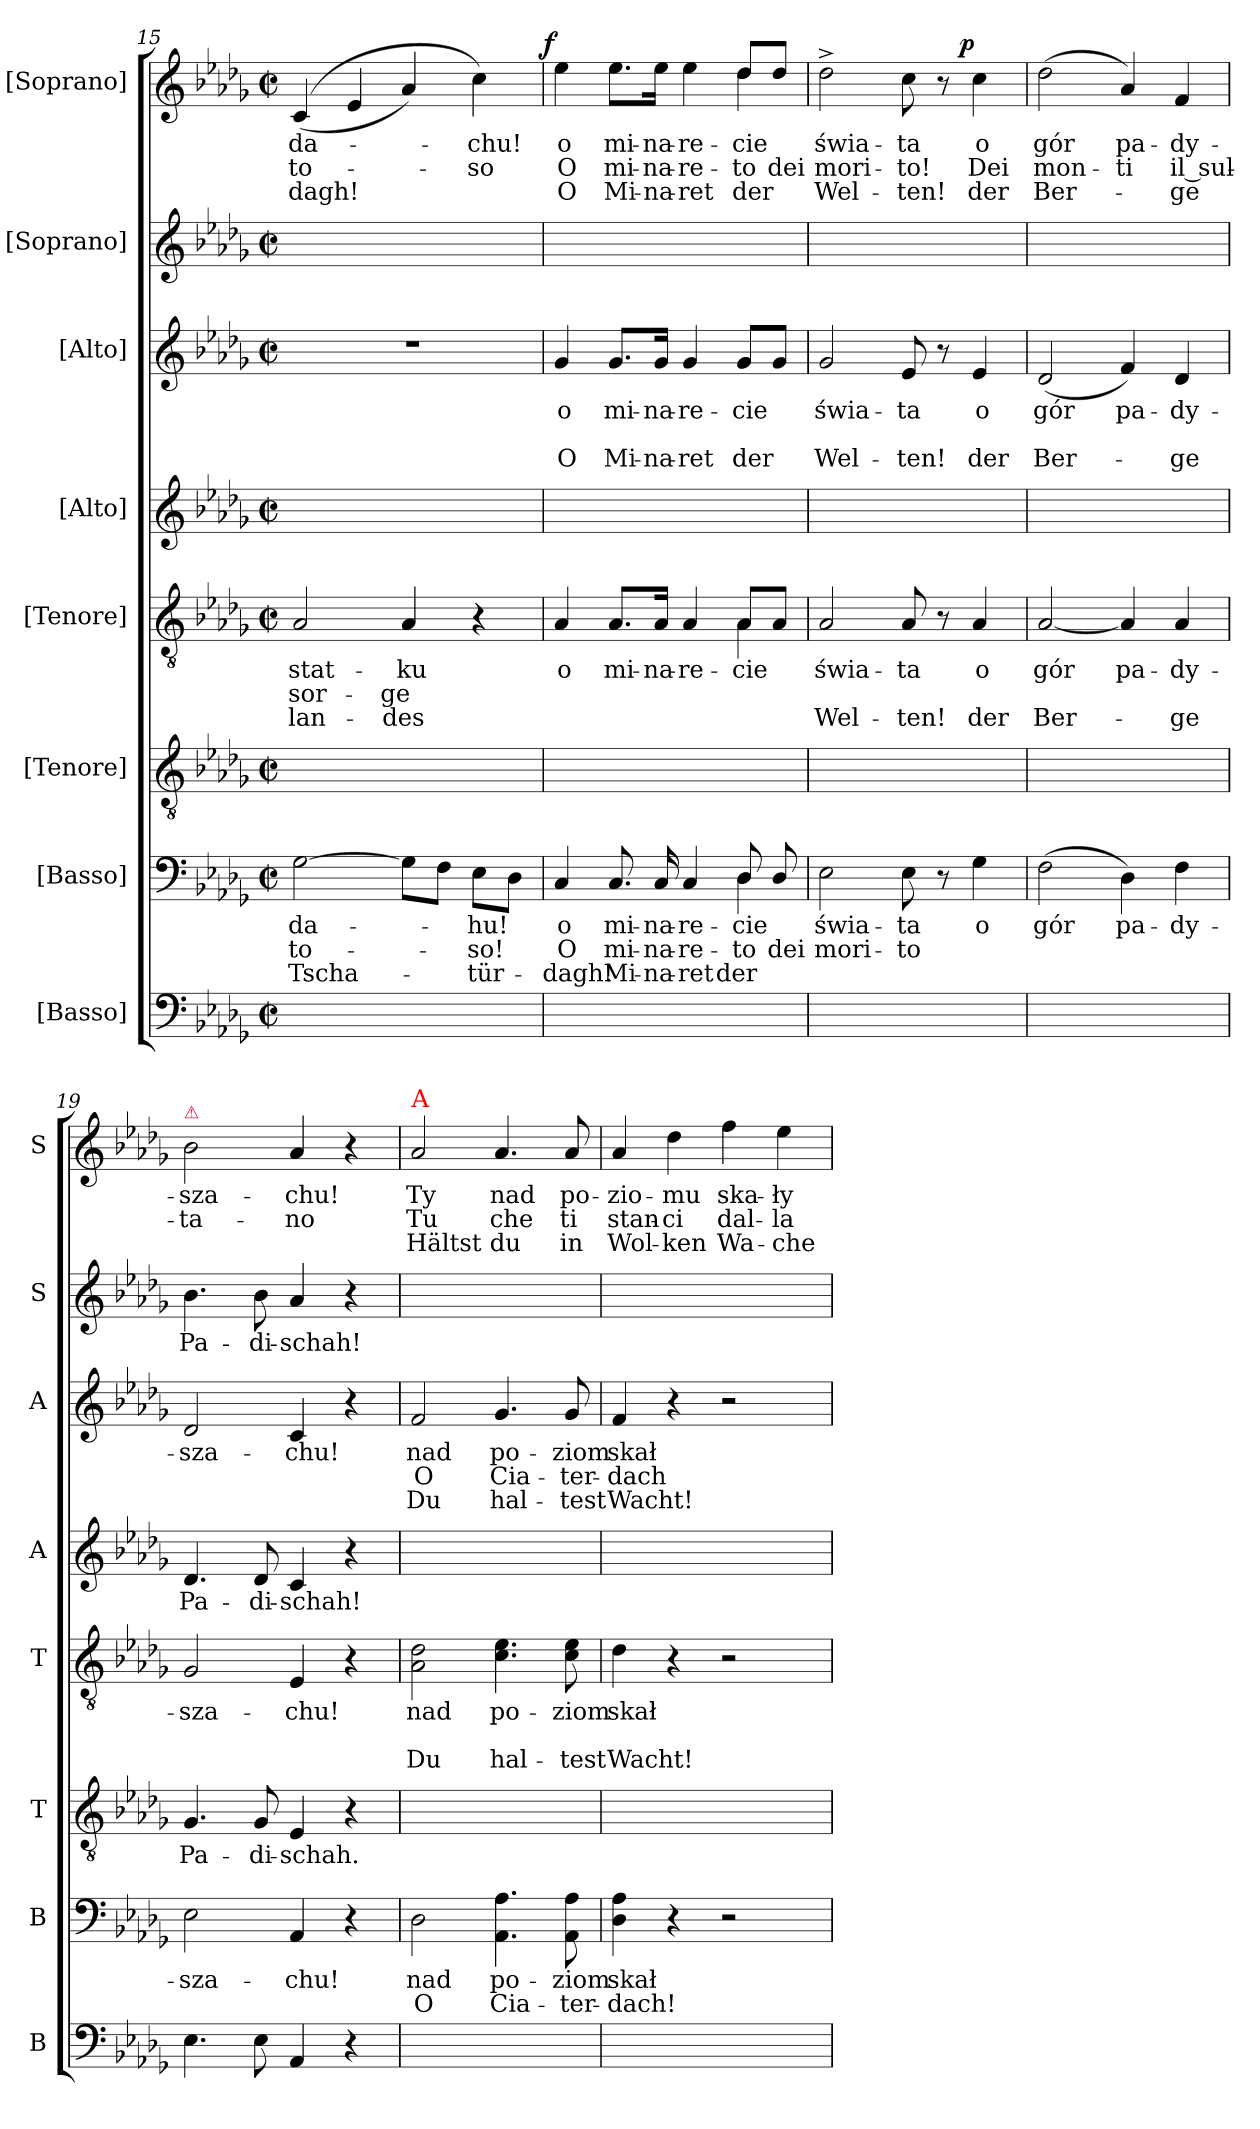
**kern	**kern	**text	**text	**text	**kern	**text	**kern	**text	**text	**text	**kern	**text	**kern	**text	**text	**text	**kern	**text	**kern	**text	**text	**text	**dynam
*part8	*part7	*part7	*part7	*part7	*part6	*part6	*part5	*part5	*part5	*part5	*part4	*part4	*part3	*part3	*part3	*part3	*part2	*part2	*part1	*part1	*part1	*part1	*part1
*staff8	*staff7	*staff7	*staff7	*staff7	*staff6	*staff6	*staff5	*staff5	*staff5	*staff5	*staff4	*staff4	*staff3	*staff3	*staff3	*staff3	*staff2	*staff2	*staff1	*staff1	*staff1	*staff1	*staff1
*I"[Basso]	*I"[Basso]	*	*	*	*I"[Tenore]	*	*I"[Tenore]	*	*	*	*I"[Alto]	*	*I"[Alto]	*	*	*	*I"[Soprano]	*	*I"[Soprano]	*	*	*	*
*I'B	*I'B	*	*	*	*I'T	*	*I'T	*	*	*	*I'A	*	*I'A	*	*	*	*I'S	*	*I'S	*	*	*	*
*clefF4	*clefF4	*	*	*	*clefGv2	*	*clefGv2	*	*	*	*clefG2	*	*clefG2	*	*	*	*clefG2	*	*clefG2	*	*	*	*
*k[b-e-a-d-g-]	*k[b-e-a-d-g-]	*	*	*	*k[b-e-a-d-g-]	*	*k[b-e-a-d-g-]	*	*	*	*k[b-e-a-d-g-]	*	*k[b-e-a-d-g-]	*	*	*	*k[b-e-a-d-g-]	*	*k[b-e-a-d-g-]	*	*	*	*
*M2/2	*M2/2	*	*	*	*M2/2	*	*M2/2	*	*	*	*M2/2	*	*M2/2	*	*	*	*M2/2	*	*M2/2	*	*	*	*
*met(c|)	*met(c|)	*	*	*	*met(c|)	*	*met(c|)	*	*	*	*met(c|)	*	*met(c|)	*	*	*	*met(c|)	*	*met(c|)	*	*	*	*
=15	=15	=15	=15	=15	=15	=15	=15	=15	=15	=15	=15	=15	=15	=15	=15	=15	=15	=15	=15	=15	=15	=15	=15
!	!	!	!LO:LY:color=red	!	!	!	!	!	!LO:LY:color=red	!	!	!	!	!	!	!	!	!	!	!	!LO:LY:color=red	!	!
1ryy	[2G-\	-da-	-to-	Tscha-	1ryy	.	2A-/	stat-	sor-	lan-	1ryy	.	1r	.	.	.	1ryy	.	(<(>4c/	-da-	-to-	-dagh!	.
.	.	.	.	.	.	.	.	.	.	.	.	.	.	.	.	.	.	.	4e-/	.	.	.	.
!	!	!	!	!	!	!	!	!	!LO:LY:color=red	!	!	!	!	!	!	!	!	!	!	!	!	!	!
.	8G-\L]	.	.	.	.	.	4A-/	-ku	-ge	-des	.	.	.	.	.	.	.	.	4a-/)	.	.	.	.
.	8F\J	.	.	.	.	.	.	.	.	.	.	.	.	.	.	.	.	.	.	.	.	.	.
!	!	!	!LO:LY:color=red	!	!	!	!	!	!	!	!	!	!	!	!	!	!	!	!	!	!LO:LY:color=red	!	!
.	8E-\L	-hu!	-so!	-tür-	.	.	4r	.	.	.	.	.	.	.	.	.	.	.	4cc\)	-chu!	-so	.	.
.	8D-\J	.	.	.	.	.	.	.	.	.	.	.	.	.	.	.	.	.	.	.	.	.	.
=16	=16	=16	=16	=16	=16	=16	=16	=16	=16	=16	=16	=16	=16	=16	=16	=16	=16	=16	=16	=16	=16	=16	=16
!	!	!	!LO:LY:color=red	!	!	!	!	!	!	!	!	!	!	!	!	!	!	!	!	!	!LO:LY:color=red	!	!LO:DY:a:rj
*	*^	*	*	*	*	*	*^	*	*	*	*	*	*^	*	*	*	*	*	*^	*	*	*	*
1ryy	4C/	2.ryy	o	O	-dagh!	1ryy	.	4A-/	2.ryy	o	.	.	1ryy	.	4g-/	2ryy	o	.	O	1ryy	.	4ee-\	4ryy	o	O	O	f
!	!	!	!	!LO:LY:color=red	!	!	!	!	!	!	!	!	!	!	!	!	!	!	!	!	!	!	!	!	!LO:LY:color=red	!	!
.	8.C/	.	mi-	mi-	Mi-	.	.	8.A-/L	.	mi-	.	.	.	.	8.g-/L	.	mi-	.	Mi-	.	.	8.ee-\L	4ryy	mi-	mi-	Mi-	.
!	!	!	!	!LO:LY:color=red	!	!	!	!	!	!	!	!	!	!	!	!	!	!	!	!	!	!	!	!	!LO:LY:color=red	!	!
.	16C/	.	-na-	-na-	-na-	.	.	16A-/Jk	.	-na-	.	.	.	.	16g-/Jk	.	-na-	.	-na-	.	.	16ee-\Jk	.	-na-	-na-	-na-	.
!	!	!	!	!LO:LY:color=red	!	!	!	!	!	!	!	!	!	!	!	!	!	!	!	!	!	!	!	!	!LO:LY:color=red	!	!
.	4C/	.	-re-	-re-	-ret	.	.	4A-/	.	-re-	.	.	.	.	4g-/	4ryy	-re-	.	-ret	.	.	4ee-\	4ryy	-re-	-re-	-ret	.
!	!	!	!	!LO:LY:color=red	!	!	!	!	!	!	!	!	!	!	!	!	!	!	!	!	!	!	!	!	!LO:LY:color=red	!	!
.	4D-\	8D-i/	-cie	-to	der	.	.	4A-\	8A-/L	-cie	.	.	.	.	4g-/	8g-i/L	-cie	.	der	.	.	4dd-\	8dd-i/L	-cie	-to	der	.
!	!	!	!	!LO:LY:color=red	!	!	!	!	!	!	!	!	!	!	!	!	!	!	!	!	!	!	!	!	!LO:LY:color=red	!	!
.	.	8D-i/	.	dei	.	.	.	.	8A-/J	.	.	.	.	.	.	8g-i/J	.	.	.	.	.	.	8dd-i/J	.	dei	.	.
=17	=17	=17	=17	=17	=17	=17	=17	=17	=17	=17	=17	=17	=17	=17	=17	=17	=17	=17	=17	=17	=17	=17	=17	=17	=17	=17	=17
!	!	!	!	!LO:LY:color=red	!	!	!	!	!	!	!	!	!	!	!	!	!	!	!	!	!	!	!	!	!LO:LY:color=red	!	!
*	*v	*v	*	*	*	*	*	*v	*v	*	*	*	*	*	*v	*v	*	*	*	*	*	*v	*v	*	*	*	*
1ryy	2E-\	świa-	mori-	.	1ryy	.	2A-/	świa-	.	Wel-	1ryy	.	2g-/	świa-	.	Wel-	1ryy	.	2dd-^>\	świa-	mori-	Wel-	.
!	!	!	!LO:LY:color=red	!	!	!	!	!	!	!	!	!	!	!	!	!	!	!	!	!	!LO:LY:color=red	!	!
.	8E-\	-ta	-to	.	.	.	8A-/	-ta	.	-ten!	.	.	8e-/	-ta	.	-ten!	.	.	8cc\	-ta	-to!	-ten!	.
.	8r	.	.	.	.	.	8r	.	.	.	.	.	8r	.	.	.	.	.	8r	.	.	.	.
!	!	!	!	!	!	!	!	!	!	!	!	!	!	!	!	!	!	!	!	!	!LO:LY:color=red	!	!LO:DY:a:rj
.	4G-\	o	.	.	.	.	4A-/	o	.	der	.	.	4e-/	o	.	der	.	.	4cc\	o	Dei	der	p
=18	=18	=18	=18	=18	=18	=18	=18	=18	=18	=18	=18	=18	=18	=18	=18	=18	=18	=18	=18	=18	=18	=18	=18
!	!	!	!	!	!	!	!	!	!	!	!	!	!	!	!	!	!	!	!	!	!LO:LY:color=red	!	!
1ryy	(>2F\	gór	.	.	1ryy	.	[2A-/	gór	.	Ber-	1ryy	.	(<2d-/	gór	.	Ber-	1ryy	.	(2dd-\	gór	mon-	Ber-	.
!	!	!	!	!	!	!	!	!	!	!	!	!	!	!	!	!	!	!	!	!	!LO:LY:color=red	!	!
.	4D-\)	pa-	.	.	.	.	4A-/]	pa-	.	.	.	.	4f/)	pa-	.	.	.	.	4a-/)	pa-	-ti	.	.
!	!	!	!	!	!	!	!	!	!	!	!	!	!	!	!	!	!	!	!	!	!LO:LY:color=red	!	!
.	4F\	-dy-	.	.	.	.	4A-/	-dy-	.	-ge	.	.	4d-/	-dy-	.	-ge	.	.	4f/	-dy-	il sul-	-ge	.
=19	=19	=19	=19	=19	=19	=19	=19	=19	=19	=19	=19	=19	=19	=19	=19	=19	=19	=19	=19	=19	=19	=19	=19
!	!	!	!	!	!	!	!	!	!	!	!	!	!	!	!	!	!	!	!LO:TX:a:color=crimson:t=⚠	!	!	!	!
!	!	!	!	!	!	!	!	!	!	!	!	!	!	!	!	!	!	!	!	!	!LO:LY:color=red	!	!
4.E-\	2E-\	-sza-	.	.	4.G-/	Pa-	2G-/	-sza-	.	.	4.d-/	Pa-	2d-/	-sza-	.	.	4.b-\	Pa-	2b-\	-sza-	-ta-	.	.
8E-\	.	.	.	.	8G-/	-di-	.	.	.	.	8d-/	-di-	.	.	.	.	8b-\	-di-	.	.	.	.	.
!	!	!	!	!	!	!	!	!	!	!	!	!	!	!	!	!	!	!	!	!	!LO:LY:color=red	!	!
4AA-/	4AA-/	-chu!	.	.	4E-/	-schah.	4E-/	-chu!	.	.	4c/	-schah!	4c/	-chu!	.	.	4a-/	-schah!	4a-/	-chu!	-no	.	.
4r	4r	.	.	.	4r	.	4r	.	.	.	4r	.	4r	.	.	.	4r	.	4r	.	.	.	.
=20	=20	=20	=20	=20	=20	=20	=20	=20	=20	=20	=20	=20	=20	=20	=20	=20	=20	=20	=20	=20	=20	=20	=20
!	!	!	!	!	!	!	!	!	!	!	!	!	!	!	!	!	!	!	!LO:TX:a:color=red:t=A	!	!	!	!
!	!	!	!LO:LY:color=red	!	!	!	!	!	!	!	!	!	!	!	!LO:LY:color=red	!	!	!	!	!	!LO:LY:color=red	!	!
1ryy	2D-\	nad	O	.	1ryy	.	2A-\ 2d-\	nad	.	Du	1ryy	.	2f/	nad	O	Du	1ryy	.	2a-/	Ty	Tu	Hältst	.
!	!	!	!LO:LY:color=red	!	!	!	!	!	!	!	!	!	!	!	!LO:LY:color=red	!	!	!	!	!	!LO:LY:color=red	!	!
.	4.AA-\ 4.A-\	po-	Cia-	.	.	.	4.c\ 4.e-\	po-	.	hal-	.	.	4.g-/	po-	Cia-	hal-	.	.	4.a-/	nad	che	du	.
!	!	!	!LO:LY:color=red	!	!	!	!	!	!	!	!	!	!	!	!LO:LY:color=red	!	!	!	!	!	!LO:LY:color=red	!	!
.	8AA-\ 8A-\	-ziom	-ter-	.	.	.	8c\ 8e-\	-ziom	.	-test	.	.	8g-/	-ziom	-ter-	-test	.	.	8a-/	po-	ti	in	.
=21	=21	=21	=21	=21	=21	=21	=21	=21	=21	=21	=21	=21	=21	=21	=21	=21	=21	=21	=21	=21	=21	=21	=21
!	!	!	!LO:LY:color=red	!	!	!	!	!	!	!	!	!	!	!	!LO:LY:color=red	!	!	!	!	!	!LO:LY:color=red	!	!
1ryy	4D-\ 4A-\	skał	-dach!	.	1ryy	.	4d-\	skał	.	Wacht!	1ryy	.	4f/	skał	-dach	Wacht!	1ryy	.	4a-/	-zio-	stan-	Wol-	.
!	!	!	!	!	!	!	!	!	!	!	!	!	!	!	!	!	!	!	!	!	!LO:LY:color=red	!	!
.	4r	.	.	.	.	.	4r	.	.	.	.	.	4r	.	.	.	.	.	4dd-\	-mu	-ci	-ken	.
!	!	!	!	!	!	!	!	!	!	!	!	!	!	!	!	!	!	!	!	!	!LO:LY:color=red	!	!
.	2r	.	.	.	.	.	2r	.	.	.	.	.	2r	.	.	.	.	.	4ff\	ska-	dal-	Wa-	.
!	!	!	!	!	!	!	!	!	!	!	!	!	!	!	!	!	!	!	!	!	!LO:LY:color=red	!	!
.	.	.	.	.	.	.	.	.	.	.	.	.	.	.	.	.	.	.	4ee-\	-ły	-la	-che	.
=	=	=	=	=	=	=	=	=	=	=	=	=	=	=	=	=	=	=	=	=	=	=	=
*-	*-	*-	*-	*-	*-	*-	*-	*-	*-	*-	*-	*-	*-	*-	*-	*-	*-	*-	*-	*-	*-	*-	*-
